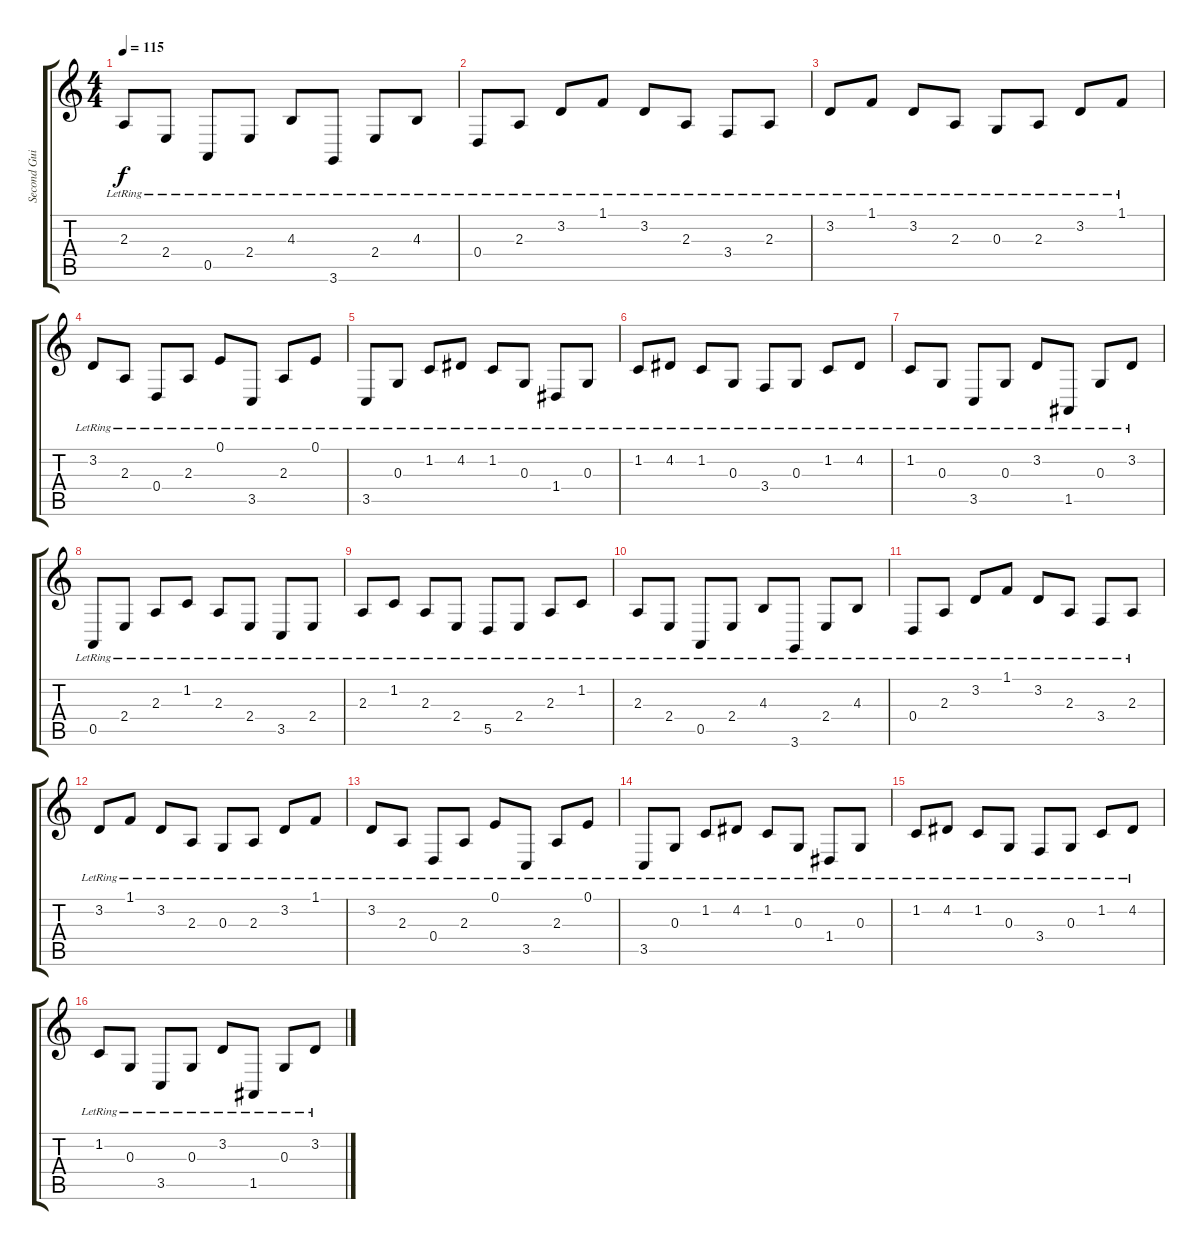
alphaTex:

\track ("Second Guitar" "Second Gui") {instrument acousticgrandpiano}
\staff {score tabs}
\tuning (E4 B3 G3 D3 A2 E2) {hide}
\ts (4 4)
\tempo 115
\clef g2
\ks c
2.3{lr}.8{dy f} 2.4{lr}.8 0.5{lr}.8 2.4{lr}.8 4.3{lr}.8 3.6{lr}.8 2.4{lr}.8 4.3{lr}.8 |
0.4{lr}.8 2.3{lr}.8 3.2{lr}.8 1.1{lr}.8 3.2{lr}.8 2.3{lr}.8 3.4{lr}.8 2.3{lr}.8 |
3.2{lr}.8 1.1{lr}.8 3.2{lr}.8 2.3{lr}.8 0.3{lr}.8 2.3{lr}.8 3.2{lr}.8 1.1{lr}.8 |
3.2{lr}.8 2.3{lr}.8 0.4{lr}.8 2.3{lr}.8 0.1{lr}.8 3.5{lr}.8 2.3{lr}.8 0.1{lr}.8 |
3.5{lr}.8 0.3{lr}.8 1.2{lr}.8 4.2{lr}.8 1.2{lr}.8 0.3{lr}.8 1.4{lr}.8 0.3{lr}.8 |
1.2{lr}.8 4.2{lr}.8 1.2{lr}.8 0.3{lr}.8 3.4{lr}.8 0.3{lr}.8 1.2{lr}.8 4.2{lr}.8 |
1.2{lr}.8 0.3{lr}.8 3.5{lr}.8 0.3{lr}.8 3.2{lr}.8 1.5{lr}.8 0.3{lr}.8 3.2{lr}.8 |
0.5{lr}.8 2.4{lr}.8 2.3{lr}.8 1.2{lr}.8 2.3{lr}.8 2.4{lr}.8 3.5{lr}.8 2.4{lr}.8 |
2.3{lr}.8 1.2{lr}.8 2.3{lr}.8 2.4{lr}.8 5.5{lr}.8 2.4{lr}.8 2.3{lr}.8 1.2{lr}.8 |
2.3{lr}.8 2.4{lr}.8 0.5{lr}.8 2.4{lr}.8 4.3{lr}.8 3.6{lr}.8 2.4{lr}.8 4.3{lr}.8 |
0.4{lr}.8 2.3{lr}.8 3.2{lr}.8 1.1{lr}.8 3.2{lr}.8 2.3{lr}.8 3.4{lr}.8 2.3{lr}.8 |
3.2{lr}.8 1.1{lr}.8 3.2{lr}.8 2.3{lr}.8 0.3{lr}.8 2.3{lr}.8 3.2{lr}.8 1.1{lr}.8 |
3.2{lr}.8 2.3{lr}.8 0.4{lr}.8 2.3{lr}.8 0.1{lr}.8 3.5{lr}.8 2.3{lr}.8 0.1{lr}.8 |
3.5{lr}.8 0.3{lr}.8 1.2{lr}.8 4.2{lr}.8 1.2{lr}.8 0.3{lr}.8 1.4{lr}.8 0.3{lr}.8 |
1.2{lr}.8 4.2{lr}.8 1.2{lr}.8 0.3{lr}.8 3.4{lr}.8 0.3{lr}.8 1.2{lr}.8 4.2{lr}.8 |
1.2{lr}.8 0.3{lr}.8 3.5{lr}.8 0.3{lr}.8 3.2{lr}.8 1.5{lr}.8 0.3{lr}.8 3.2{lr}.8
